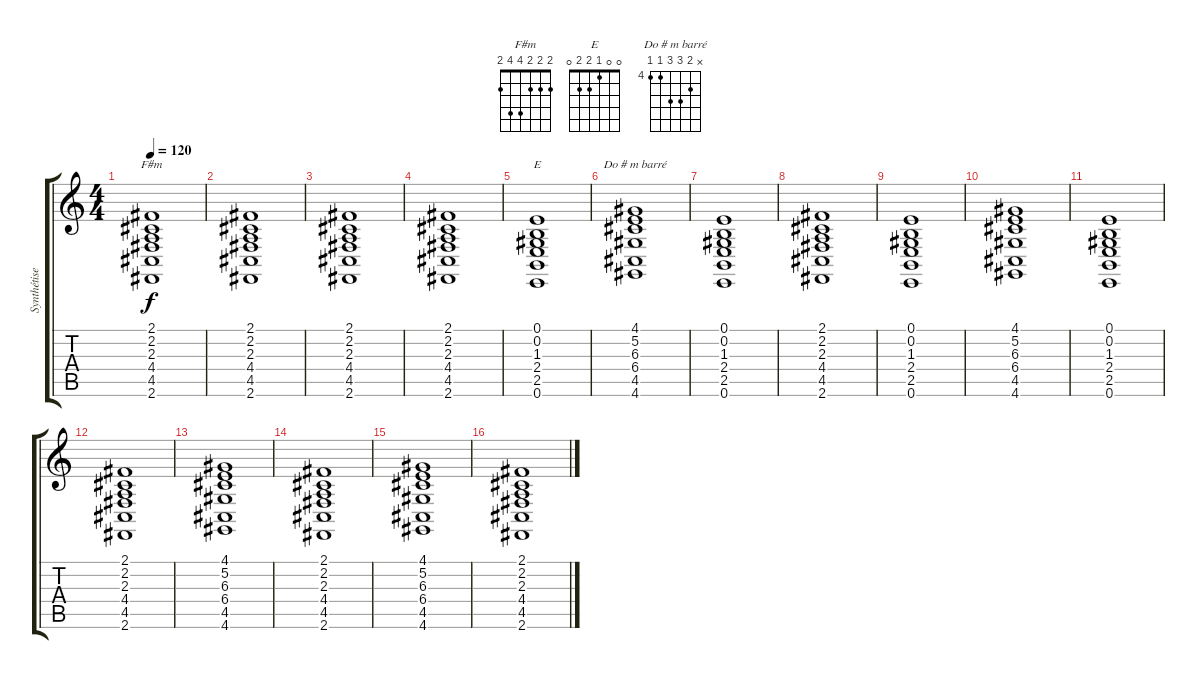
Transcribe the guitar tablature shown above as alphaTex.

\track ("Synthétiseur" "Synthétise") {instrument synthstrings1}
\staff {score tabs}
\tuning (E4 B3 G3 D3 A2 E2) {hide}
\chord ("F#m" 2 2 2 4 4 2)
\chord ("E" 0 0 1 2 2 0)
\chord ("Do # m barré" x 5 6 6 4 4) {firstfret 4}
\ts (4 4)
\tempo 120
\clef g2
\ks c
(2.1 2.2 2.3 4.4 4.5 2.6).1{ch "F#m" dy f} |
(2.1 2.2 2.3 4.4 4.5 2.6).1 |
(2.1 2.2 2.3 4.4 4.5 2.6).1 |
(2.1 2.2 2.3 4.4 4.5 2.6).1 |
(0.1 0.2 1.3 2.4 2.5 0.6).1{ch "E"} |
(4.1 5.2 6.3 6.4 4.5 4.6).1{ch "Do # m barré"} |
(0.1 0.2 1.3 2.4 2.5 0.6).1 |
(2.1 2.2 2.3 4.4 4.5 2.6).1 |
(0.1 0.2 1.3 2.4 2.5 0.6).1 |
(4.1 5.2 6.3 6.4 4.5 4.6).1 |
(0.1 0.2 1.3 2.4 2.5 0.6).1 |
(2.1 2.2 2.3 4.4 4.5 2.6).1 |
(4.1 5.2 6.3 6.4 4.5 4.6).1 |
(2.1 2.2 2.3 4.4 4.5 2.6).1 |
(4.1 5.2 6.3 6.4 4.5 4.6).1 |
(2.1 2.2 2.3 4.4 4.5 2.6).1
